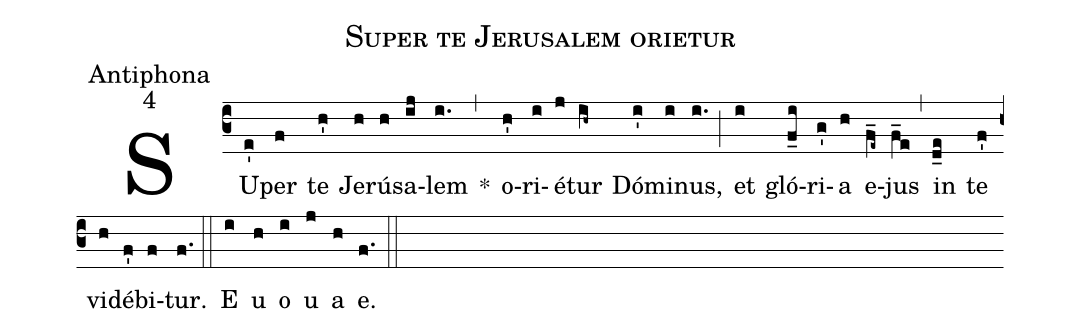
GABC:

name:Super te Jerusalem orietur;
office-part:Antiphona;
mode:4;
%%
(c3) SU(e')per(f) te(h') Je(h)rú(h)sa(ij)lem(i.) *(,) o(h')ri(i)é(j)tur(ih~) Dó(i')mi(i)nus,(i.) (;) et(i) gló(f_i)ri(g')a(h) e(f_e~)jus(f_e) (,) in(d_e) te(f') vi(h)dé(f')bi(f)tur.(f.) (::) <eu>E(i) u(h) o(i) u(j) a(h) e.</eu>(f.) (::)
